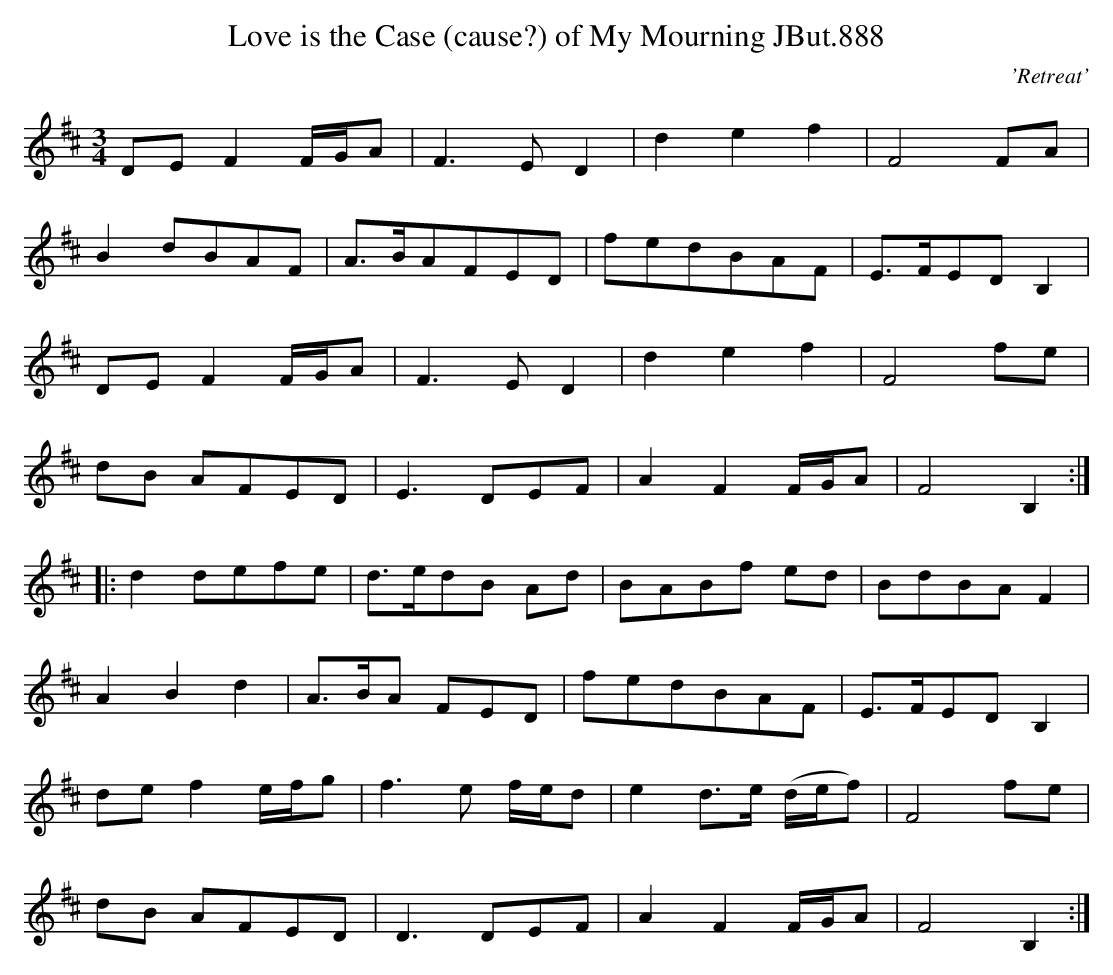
X:1
T:Love is the Case (cause?) of My Mourning JBut.888
M:3/4
L:1/8
C:'Retreat'
K:D
DEF2F/G/A | F3ED2 | d2e2f2 | F4 FA |
B2 dBAF | A>BAFED | fedBAF | E>FED B,2 |
DEF2F/G/A | F3ED2 | d2e2f2 | F4 fe |
dB AFED | E3 DEF | A2F2 F/G/A | F4B,2 :|
|: d2 defe | d>edB Ad | BABf ed | BdBA F2 |
A2B2d2 | A>BA FED | fedBAF | E>FED B,2 |
def2e/f/g | f3e f/e/d | e2d>e (d/e/f) | F4fe |
dB AFED | D3 DEF | A2F2F/G/A | F4 B,2 :|
